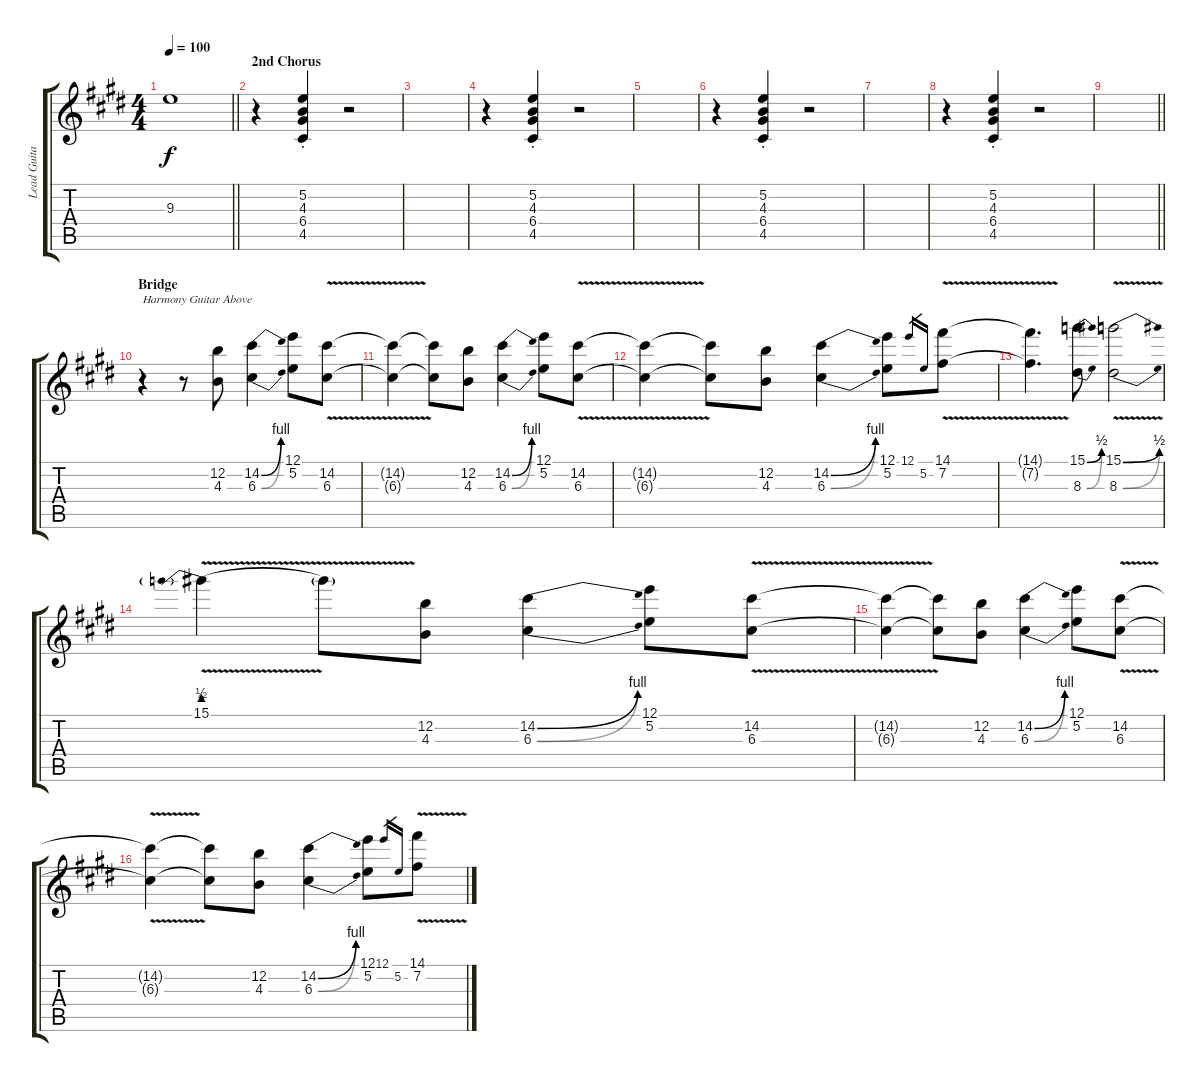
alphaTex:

\track ("Lead Guitar" "Lead Guita") {instrument overdrivenguitar}
\staff {score tabs}
\tuning (E4 B3 G3 D3 A2 E2) {hide}
\ts (4 4)
\tempo 100
\clef g2
\barLineRight lightlight
\ks c#minor
9.3{t}.1{dy f} |
\section ("" "2nd Chorus")
r.4 (5.2{st} 4.3{st} 6.4{st} 4.5{st}).4 r.2 |
|
r.4 (5.2{st} 4.3{st} 6.4{st} 4.5{st}).4 r.2 |
|
r.4 (5.2{st} 4.3{st} 6.4{st} 4.5{st}).4 r.2 |
|
r.4 (5.2{st} 4.3{st} 6.4{st} 4.5{st}).4 r.2 |
\barLineRight lightlight
|
\section ("" "Bridge")
r.4{txt "Harmony Guitar Above"} r.8 (12.2 4.3).8 (14.2{be (bend 0 0 60 4)} 6.3{be (bend 0 0 60 4)}).4 (12.1 5.2).8 (14.2{v} 6.3{v}).8 |
(14.2{t} 6.3{t}).4 (14.2{t} 6.3{t}).8 (12.2 4.3).8 (14.2{be (bend 0 0 60 4)} 6.3{be (bend 0 0 60 4)}).4 (12.1 5.2).8 (14.2{v} 6.3{v}).8 |
(14.2{t} 6.3{t}).4 (14.2{t} 6.3{t}).8 (12.2 4.3).8 (14.2{be (bend 0 0 60 4)} 6.3{be (bend 0 0 60 4)}).4 (12.1 5.2).8 12.1.16{gr} 5.2.16{gr} (14.1 7.2{v}).8 |
(14.1{t} 7.2{t}).4{d} (15.1{be (bend 0 0 60 2)} 8.3{be (bend 0 0 60 2)}).8 (15.1{be (bend 0 0 60 2) v} 8.3{be (bend 0 0 60 2) v}).2 |
15.1{be (prebend 0 2 60 2) v}.4{txt " "} 15.1{t}.8 (12.2 4.3).8 (14.2{be (bend 0 0 60 4)} 6.3{be (bend 0 0 60 4)}).4 (12.1 5.2).8 (14.2{v} 6.3{v}).8 |
(14.2{t} 6.3{t}).4 (14.2{t} 6.3{t}).8 (12.2 4.3).8 (14.2{be (bend 0 0 60 4)} 6.3{be (bend 0 0 60 4)}).4 (12.1 5.2).8 (14.2{v} 6.3{v}).8 |
(14.2{t} 6.3{t}).4 (14.2{t} 6.3{t}).8 (12.2 4.3).8 (14.2{be (bend 0 0 60 4)} 6.3{be (bend 0 0 60 4)}).4 (12.1 5.2).8 12.1.16{gr} 5.2.16{gr} (14.1 7.2{v}).8
